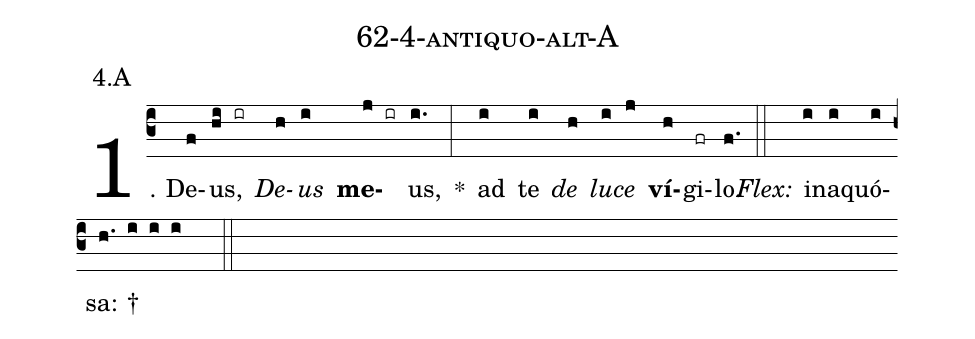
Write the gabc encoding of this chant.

name: 62-4-antiquo-alt-A;
annotation: 4.A;
%%
(c3)1. De(f)us,(hi ir) <i>De</i>(h)<i>us</i>(i) <b>me</b>(j ir)us,(i.) *(:) ad(i) te(i) <i>de</i>(h) <i>lu</i>(i)<i>ce</i>(j) <b>ví</b>(h)gi(fr)lo.(f.) (::)
<i>Flex:</i>()  in(i)a(i)quó(i)sa: †(h. i i i  ::)
